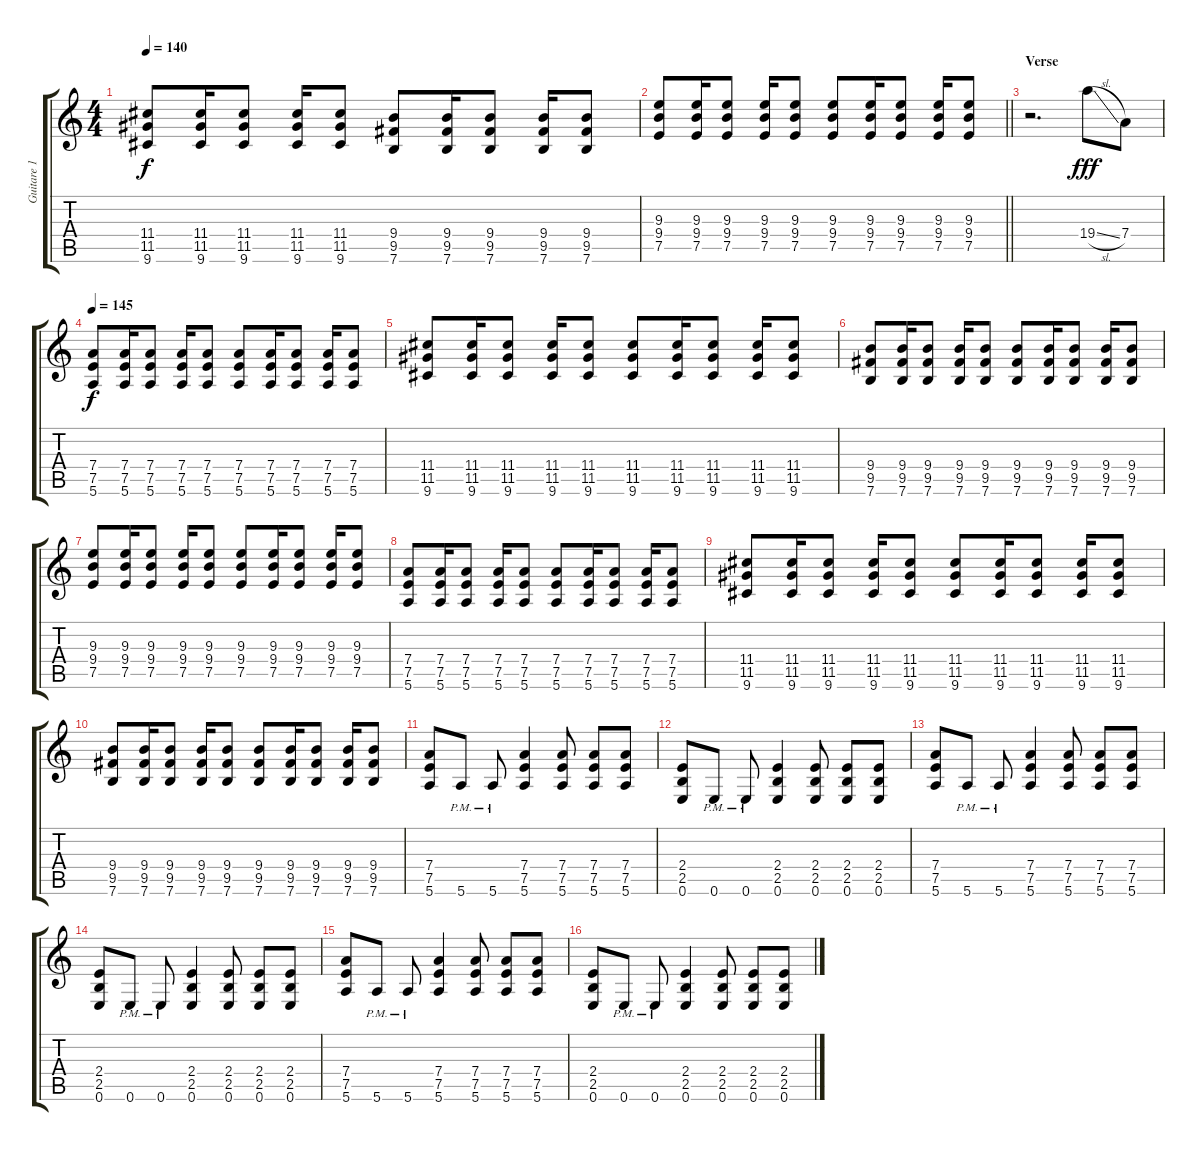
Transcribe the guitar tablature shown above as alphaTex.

\track ("Guitare 1 - Mathias" "Guitare 1 ") {instrument distortionguitar}
\staff {score tabs}
\tuning (E4 B3 G3 D3 A2 E2) {hide}
\ts (4 4)
\tempo 140
\clef g2
\ks c
(11.4 11.5 9.6).8{dy f} (11.4 11.5 9.6).16 (11.4 11.5 9.6).8 (11.4 11.5 9.6).16 (11.4 11.5 9.6).8 (9.4 9.5 7.6).8 (9.4 9.5 7.6).16 (9.4 9.5 7.6).8 (9.4 9.5 7.6).16 (9.4 9.5 7.6).8 |
\barLineRight lightlight
(9.3 9.4 7.5).8 (9.3 9.4 7.5).16 (9.3 9.4 7.5).8 (9.3 9.4 7.5).16 (9.3 9.4 7.5).8 (9.3 9.4 7.5).8 (9.3 9.4 7.5).16 (9.3 9.4 7.5).8 (9.3 9.4 7.5).16 (9.3 9.4 7.5).8 |
\section ("" "Verse")
r.2{d} 19.4{sl}.8{dy fff} 7.4.8 |
\tempo 145
(7.4 7.5 5.6).8{dy f} (7.4 7.5 5.6).16 (7.4 7.5 5.6).8 (7.4 7.5 5.6).16 (7.4 7.5 5.6).8 (7.4 7.5 5.6).8 (7.4 7.5 5.6).16 (7.4 7.5 5.6).8 (7.4 7.5 5.6).16 (7.4 7.5 5.6).8 |
(11.4 11.5 9.6).8 (11.4 11.5 9.6).16 (11.4 11.5 9.6).8 (11.4 11.5 9.6).16 (11.4 11.5 9.6).8 (11.4 11.5 9.6).8 (11.4 11.5 9.6).16 (11.4 11.5 9.6).8 (11.4 11.5 9.6).16 (11.4 11.5 9.6).8 |
(9.4 9.5 7.6).8 (9.4 9.5 7.6).16 (9.4 9.5 7.6).8 (9.4 9.5 7.6).16 (9.4 9.5 7.6).8 (9.4 9.5 7.6).8 (9.4 9.5 7.6).16 (9.4 9.5 7.6).8 (9.4 9.5 7.6).16 (9.4 9.5 7.6).8 |
(9.3 9.4 7.5).8 (9.3 9.4 7.5).16 (9.3 9.4 7.5).8 (9.3 9.4 7.5).16 (9.3 9.4 7.5).8 (9.3 9.4 7.5).8 (9.3 9.4 7.5).16 (9.3 9.4 7.5).8 (9.3 9.4 7.5).16 (9.3 9.4 7.5).8 |
(7.4 7.5 5.6).8 (7.4 7.5 5.6).16 (7.4 7.5 5.6).8 (7.4 7.5 5.6).16 (7.4 7.5 5.6).8 (7.4 7.5 5.6).8 (7.4 7.5 5.6).16 (7.4 7.5 5.6).8 (7.4 7.5 5.6).16 (7.4 7.5 5.6).8 |
(11.4 11.5 9.6).8 (11.4 11.5 9.6).16 (11.4 11.5 9.6).8 (11.4 11.5 9.6).16 (11.4 11.5 9.6).8 (11.4 11.5 9.6).8 (11.4 11.5 9.6).16 (11.4 11.5 9.6).8 (11.4 11.5 9.6).16 (11.4 11.5 9.6).8 |
(9.4 9.5 7.6).8 (9.4 9.5 7.6).16 (9.4 9.5 7.6).8 (9.4 9.5 7.6).16 (9.4 9.5 7.6).8 (9.4 9.5 7.6).8 (9.4 9.5 7.6).16 (9.4 9.5 7.6).8 (9.4 9.5 7.6).16 (9.4 9.5 7.6).8 |
(7.4 7.5 5.6).8 5.6{pm}.8 5.6{pm}.8 (7.4 7.5 5.6).4 (7.4 7.5 5.6).8 (7.4 7.5 5.6).8 (7.4 7.5 5.6).8 |
(2.4 2.5 0.6).8 0.6{pm}.8 0.6{pm}.8 (2.4 2.5 0.6).4 (2.4 2.5 0.6).8 (2.4 2.5 0.6).8 (2.4 2.5 0.6).8 |
(7.4 7.5 5.6).8 5.6{pm}.8 5.6{pm}.8 (7.4 7.5 5.6).4 (7.4 7.5 5.6).8 (7.4 7.5 5.6).8 (7.4 7.5 5.6).8 |
(2.4 2.5 0.6).8 0.6{pm}.8 0.6{pm}.8 (2.4 2.5 0.6).4 (2.4 2.5 0.6).8 (2.4 2.5 0.6).8 (2.4 2.5 0.6).8 |
(7.4 7.5 5.6).8 5.6{pm}.8 5.6{pm}.8 (7.4 7.5 5.6).4 (7.4 7.5 5.6).8 (7.4 7.5 5.6).8 (7.4 7.5 5.6).8 |
(2.4 2.5 0.6).8 0.6{pm}.8 0.6{pm}.8 (2.4 2.5 0.6).4 (2.4 2.5 0.6).8 (2.4 2.5 0.6).8 (2.4 2.5 0.6).8
